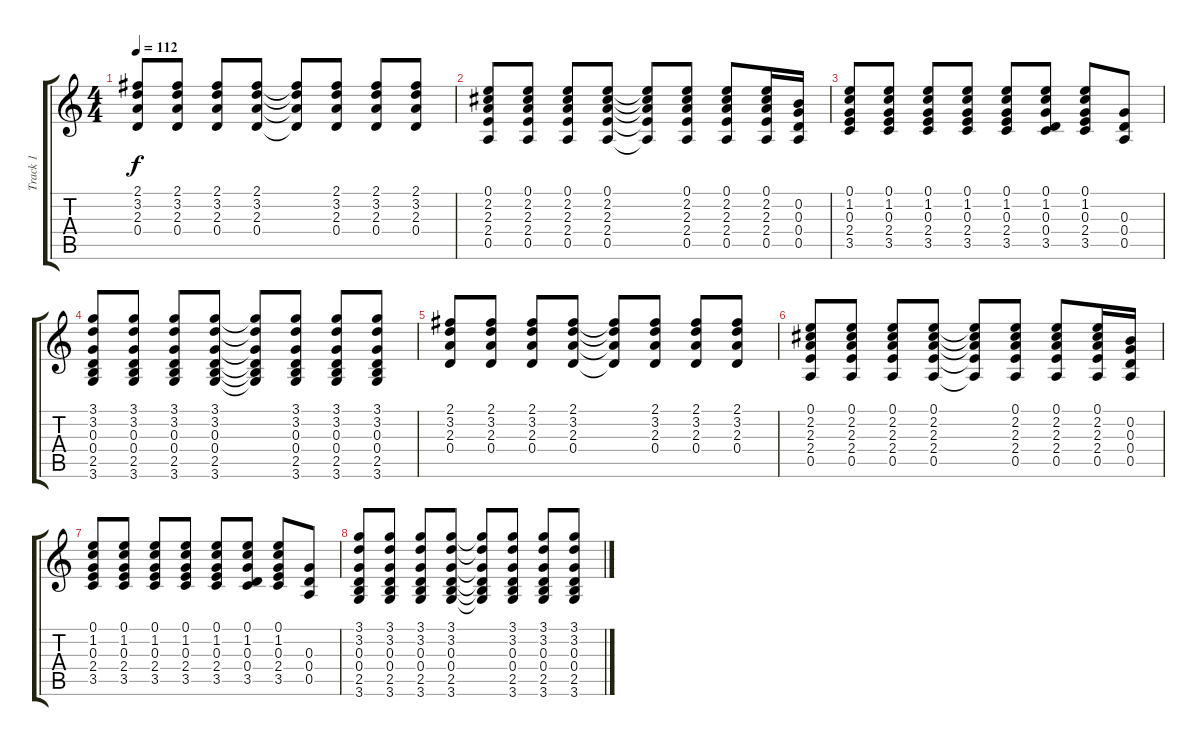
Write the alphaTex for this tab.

\track ("Track 1" "Track 1") {instrument electricguitarclean}
\staff {score tabs}
\tuning (E4 B3 G3 D3 A2 E2) {hide}
\ts (4 4)
\tempo 112
\clef g2
\ks c
(2.1 3.2 2.3 0.4).8{dy f} (2.1 3.2 2.3 0.4).8 (2.1 3.2 2.3 0.4).8 (2.1 3.2 2.3 0.4).8 (2.1{t} 3.2{t} 2.3{t} 0.4{t}).8 (2.1 3.2 2.3 0.4).8 (2.1 3.2 2.3 0.4).8 (2.1 3.2 2.3 0.4).8 |
(0.1 2.2 2.3 2.4 0.5).8 (0.1 2.2 2.3 2.4 0.5).8 (0.1 2.2 2.3 2.4 0.5).8 (0.1 2.2 2.3 2.4 0.5).8 (0.1{t} 2.2{t} 2.3{t} 2.4{t} 0.5{t}).8 (0.1 2.2 2.3 2.4 0.5).8 (0.1 2.2 2.3 2.4 0.5).8 (0.1 2.2 2.3 2.4 0.5).16 (0.2 0.3 0.4 0.5).16 |
(0.1 1.2 0.3 2.4 3.5).8 (0.1 1.2 0.3 2.4 3.5).8 (0.1 1.2 0.3 2.4 3.5).8 (0.1 1.2 0.3 2.4 3.5).8 (0.1 1.2 0.3 2.4 3.5).8 (0.1 1.2 0.3 0.4 3.5).8 (0.1 1.2 0.3 2.4 3.5).8 (0.3 0.4 0.5).8 |
(3.1 3.2 0.3 0.4 2.5 3.6).8 (3.1 3.2 0.3 0.4 2.5 3.6).8 (3.1 3.2 0.3 0.4 2.5 3.6).8 (3.1 3.2 0.3 0.4 2.5 3.6).8 (3.1{t} 3.2{t} 0.3{t} 0.4{t} 2.5{t} 3.6{t}).8 (3.1 3.2 0.3 0.4 2.5 3.6).8 (3.1 3.2 0.3 0.4 2.5 3.6).8 (3.1 3.2 0.3 0.4 2.5 3.6).8 |
(2.1 3.2 2.3 0.4).8 (2.1 3.2 2.3 0.4).8 (2.1 3.2 2.3 0.4).8 (2.1 3.2 2.3 0.4).8 (2.1{t} 3.2{t} 2.3{t} 0.4{t}).8 (2.1 3.2 2.3 0.4).8 (2.1 3.2 2.3 0.4).8 (2.1 3.2 2.3 0.4).8 |
(0.1 2.2 2.3 2.4 0.5).8 (0.1 2.2 2.3 2.4 0.5).8 (0.1 2.2 2.3 2.4 0.5).8 (0.1 2.2 2.3 2.4 0.5).8 (0.1{t} 2.2{t} 2.3{t} 2.4{t} 0.5{t}).8 (0.1 2.2 2.3 2.4 0.5).8 (0.1 2.2 2.3 2.4 0.5).8 (0.1 2.2 2.3 2.4 0.5).16 (0.2 0.3 0.4 0.5).16 |
(0.1 1.2 0.3 2.4 3.5).8 (0.1 1.2 0.3 2.4 3.5).8 (0.1 1.2 0.3 2.4 3.5).8 (0.1 1.2 0.3 2.4 3.5).8 (0.1 1.2 0.3 2.4 3.5).8 (0.1 1.2 0.3 0.4 3.5).8 (0.1 1.2 0.3 2.4 3.5).8 (0.3 0.4 0.5).8 |
(3.1 3.2 0.3 0.4 2.5 3.6).8 (3.1 3.2 0.3 0.4 2.5 3.6).8 (3.1 3.2 0.3 0.4 2.5 3.6).8 (3.1 3.2 0.3 0.4 2.5 3.6).8 (3.1{t} 3.2{t} 0.3{t} 0.4{t} 2.5{t} 3.6{t}).8 (3.1 3.2 0.3 0.4 2.5 3.6).8 (3.1 3.2 0.3 0.4 2.5 3.6).8 (3.1 3.2 0.3 0.4 2.5 3.6).8
